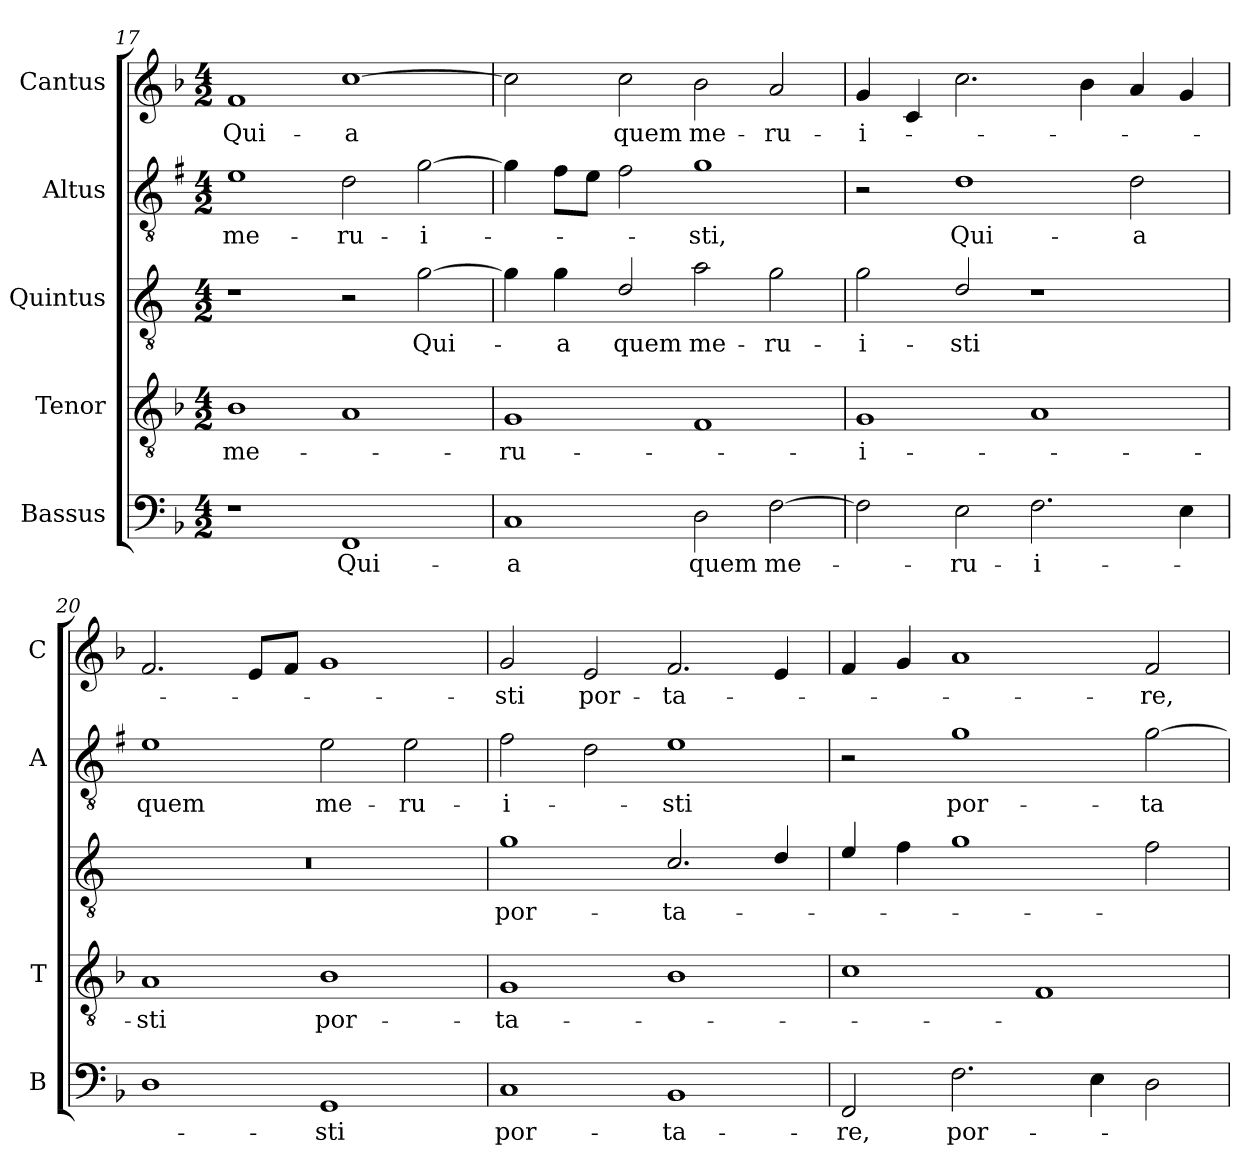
**kern	**text	**kern	**text	**kern	**text	**kern	**text	**kern	**text
*part5	*part5	*part4	*part4	*part3	*part3	*part2	*part2	*part1	*part1
*staff5	*staff5	*staff4	*staff4	*staff3	*staff3	*staff2	*staff2	*staff1	*staff1
*I"Bassus	*	*I"Tenor	*	*I"Quintus	*	*I"Altus	*	*I"Cantus	*
*I'B	*	*I'T	*	*	*	*I'A	*	*I'C	*
*clefF4	*	*clefGv2	*	*clefGv2	*	*clefGv2	*	*clefG2	*
*	*	*	*	*ITrd4c7	*	*ITrd1c2	*	*	*
*k[b-]	*	*k[b-]	*	*k[b-]	*	*k[b-]	*	*k[b-]	*
*F:	*	*F:	*	*F:	*	*F:	*	*F:	*
*M4/2	*	*M4/2	*	*M4/2	*	*M4/2	*	*M4/2	*
=17	=17	=17	=17	=17	=17	=17	=17	=17	=17
!	!	!	!LO:LY:b	!	!	!	!LO:LY:b	!	!LO:LY:b
1r	.	1B-	me-	1r	.	1d	me-	1f	Qui-
!	!LO:LY:b	!	!	!	!	!	!LO:LY:b	!	!LO:LY:b
1FF	Qui-	1A	.	2r	.	2c\	-ru-	[1cc	-a
!	!	!	!	!	!LO:LY:b	!	!LO:LY:b	!	!
.	.	.	.	[2c\	Qui-	[2f\	-i-	.	.
=18	=18	=18	=18	=18	=18	=18	=18	=18	=18
!	!LO:LY:b	!	!LO:LY:b	!	!	!	!	!	!
1C	-a	1G	-ru-	4c\]	.	4f\]	.	2cc\]	.
!	!	!	!	!	!LO:LY:b	!	!	!	!
.	.	.	.	4c\	-a	8e\L	.	.	.
.	.	.	.	.	.	8d\J	.	.	.
!	!	!	!	!	!LO:LY:b	!	!	!	!LO:LY:b
.	.	.	.	2G/	quem	2e\	.	2cc\	quem
!	!LO:LY:b	!	!	!	!LO:LY:b	!	!LO:LY:b	!	!LO:LY:b
2D\	quem	1F	.	2d\	me-	1f	-sti,	2b-\	me-
!	!LO:LY:b	!	!	!	!LO:LY:b	!	!	!	!LO:LY:b
[2F\	me-	.	.	2c\	-ru-	.	.	2a/	-ru-
=19	=19	=19	=19	=19	=19	=19	=19	=19	=19
!	!	!	!LO:LY:b	!	!LO:LY:b	!	!	!	!LO:LY:b
2F\]	.	1G	-i-	2c\	-i-	2r	.	4g/	-i-
.	.	.	.	.	.	.	.	4c/	.
!	!LO:LY:b	!	!	!	!LO:LY:b	!	!LO:LY:b	!	!
2E\	-ru-	.	.	2G/	-sti	1c	Qui-	2.cc\	.
!	!LO:LY:b	!	!	!	!	!	!	!	!
2.F\	-i-	1A	.	1r	.	.	.	.	.
.	.	.	.	.	.	.	.	4b-\	.
!	!	!	!	!	!	!	!LO:LY:b	!	!
.	.	.	.	.	.	2c\	-a	4a/	.
4E\	.	.	.	.	.	.	.	4g/	.
=20	=20	=20	=20	=20	=20	=20	=20	=20	=20
!	!	!	!LO:LY:b	!	!	!	!LO:LY:b	!	!
1D	.	1A	-sti	0r	.	1d	quem	2.f/	.
.	.	.	.	.	.	.	.	8e/L	.
.	.	.	.	.	.	.	.	8f/J	.
!	!LO:LY:b	!	!LO:LY:b	!	!	!	!LO:LY:b	!	!
1GG	-sti	1B-	por-	.	.	2d\	me-	1g	.
!	!	!	!	!	!	!	!LO:LY:b	!	!
.	.	.	.	.	.	2d\	-ru-	.	.
!!LO:LB:g=z
=21	=21	=21	=21	=21	=21	=21	=21	=21	=21
!	!LO:LY:b	!	!LO:LY:b	!	!LO:LY:b	!	!LO:LY:b	!	!LO:LY:b
1C	por-	1G	-ta-	1c	por-	2e\	-i-	2g/	-sti
!	!	!	!	!	!	!	!	!	!LO:LY:b
.	.	.	.	.	.	2c\	.	2e/	por-
!	!LO:LY:b	!	!	!	!LO:LY:b	!	!LO:LY:b	!	!LO:LY:b
1BB-	-ta-	1B-	.	2.F/	-ta-	1d	-sti	2.f/	-ta-
.	.	.	.	4G/	.	.	.	4e/	.
=22	=22	=22	=22	=22	=22	=22	=22	=22	=22
!	!LO:LY:b	!	!	!	!	!	!	!	!
2FF/	-re,	1c	.	4A/	.	2r	.	4f/	.
.	.	.	.	4B-\	.	.	.	4g/	.
!	!LO:LY:b	!	!	!	!	!	!LO:LY:b	!	!
2.F\	por-	.	.	1c	.	1f	por-	1a	.
.	.	1F	.	.	.	.	.	.	.
4E\	.	.	.	.	.	.	.	.	.
!	!	!	!	!	!	!	!LO:LY:b	!	!LO:LY:b
2D\	.	.	.	2B-\	.	[2f\	-ta-	2f/	-re,
=	=	=	=	=	=	=	=	=	=
*-	*-	*-	*-	*-	*-	*-	*-	*-	*-
